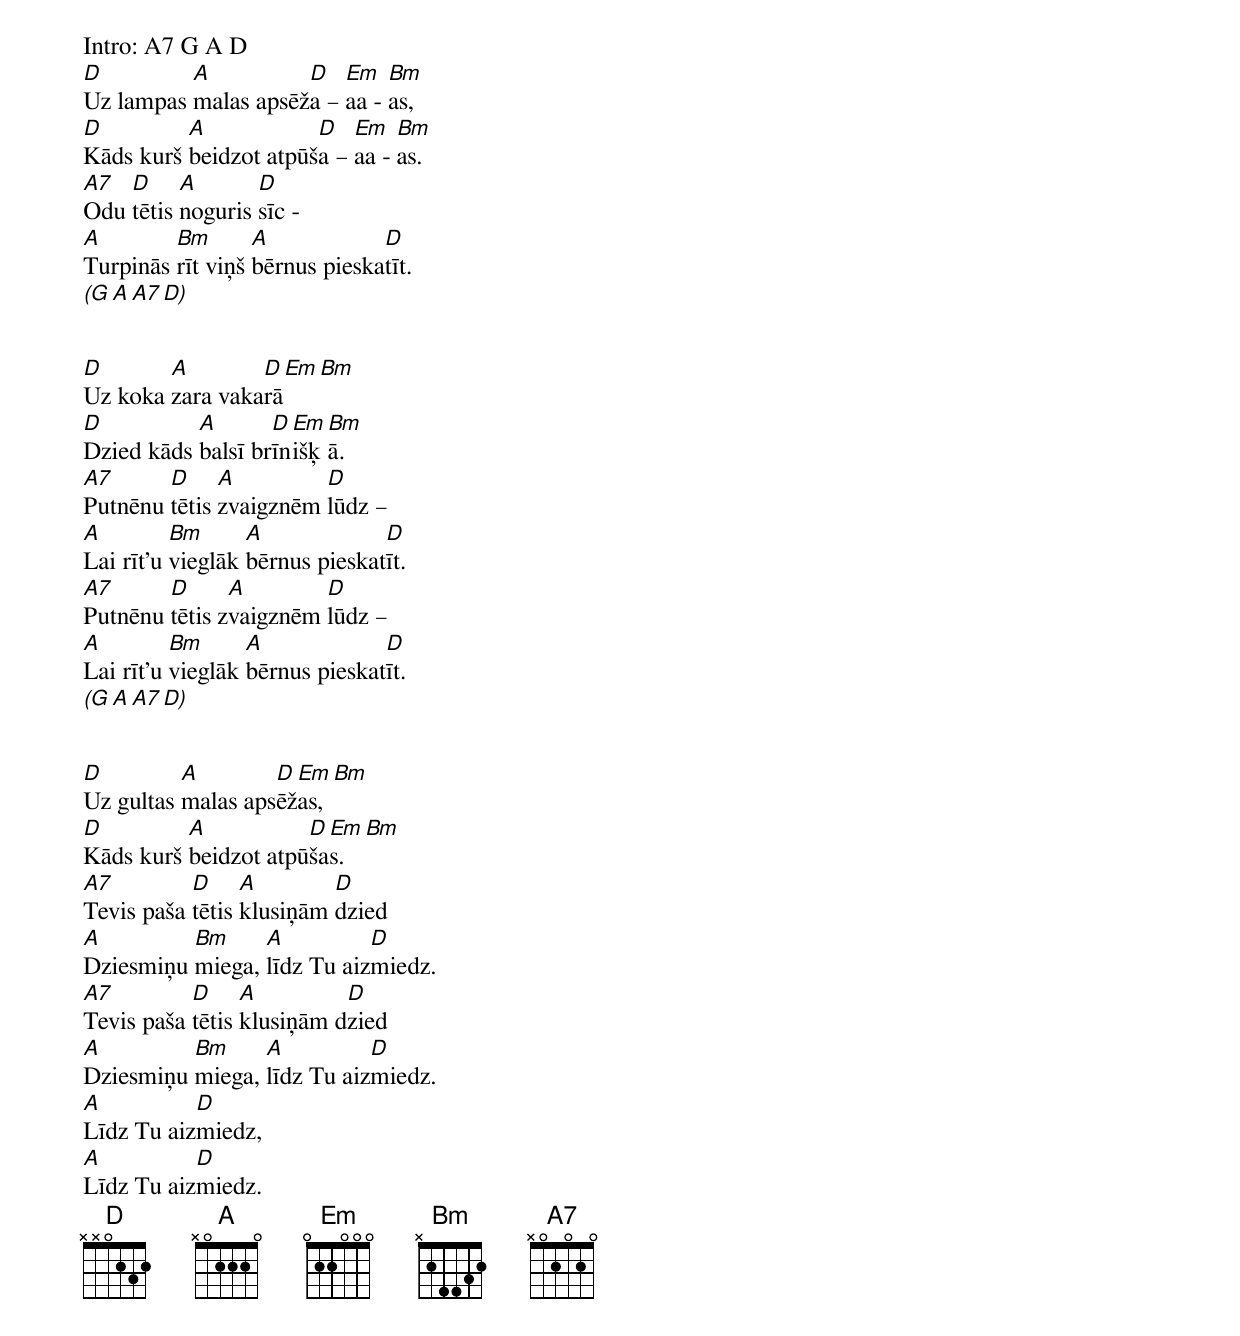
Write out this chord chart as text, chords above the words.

Intro: A7 G A D
D         A	     D   Em   Bm
Uz lampas malas apsēža – aa - as,
D         A            D   Em   Bm
Kāds kurš beidzot atpūša – aa - as.
A7  D     A       D
Odu tētis noguris sīc -
A        Bm       A            D
Turpinās rīt viņš bērnus pieskatīt.
(G A A7 D)


D       A        D Em Bm
Uz koka zara vakarā
D          A       D Em Bm
Dzied kāds balsī brīnišķā.
A7      D     A         D
Putnēnu tētis zvaigznēm lūdz –
A         Bm      A             D
Lai rīt’u vieglāk bērnus pieskatīt.
A7      D      A        D
Putnēnu tētis zvaigznēm lūdz –
A         Bm      A             D
Lai rīt’u vieglāk bērnus pieskatīt.
(G A A7 D)


D         A        D Em Bm
Uz gultas malas apsēžas,
D         A           D Em Bm
Kāds kurš beidzot atpūšas.
A7         D     A        D
Tevis paša tētis klusiņām dzied
A         Bm     A          D
Dziesmiņu miega, līdz Tu aizmiedz.
A7         D     A         D
Tevis paša tētis klusiņām dzied
A         Bm     A          D
Dziesmiņu miega, līdz Tu aizmiedz.
A          D
Līdz Tu aizmiedz,
A          D
Līdz Tu aizmiedz.
